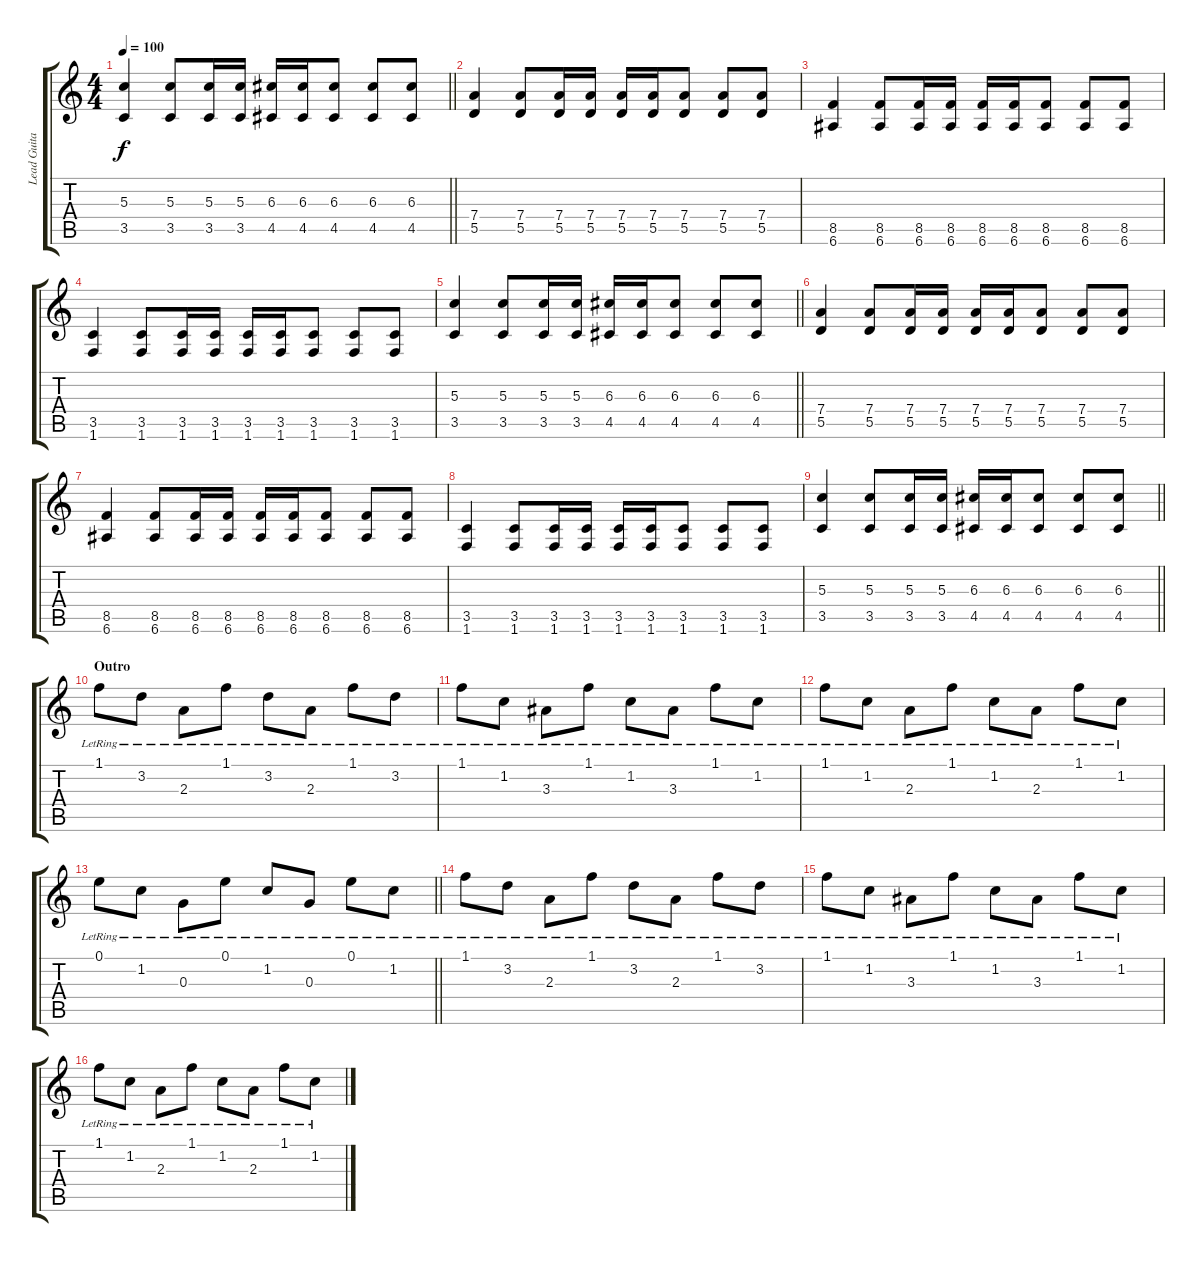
\track ("Lead Guitar" "Lead Guita") {instrument acousticguitarsteel}
\staff {score tabs}
\tuning (E4 B3 G3 D3 A2 E2) {hide}
\ts (4 4)
\tempo 100
\clef g2
\barLineRight lightlight
\ks c
(5.3 3.5).4{dy f} (5.3 3.5).8 (5.3 3.5).16 (5.3 3.5).16 (6.3 4.5).16 (6.3 4.5).16 (6.3 4.5).8 (6.3 4.5).8 (6.3 4.5).8 |
(7.4 5.5).4{volume 14 instrument overdrivenguitar} (7.4 5.5).8 (7.4 5.5).16 (7.4 5.5).16 (7.4 5.5).16 (7.4 5.5).16 (7.4 5.5).8 (7.4 5.5).8 (7.4 5.5).8 |
(8.5 6.6).4 (8.5 6.6).8 (8.5 6.6).16 (8.5 6.6).16 (8.5 6.6).16 (8.5 6.6).16 (8.5 6.6).8 (8.5 6.6).8 (8.5 6.6).8 |
(3.5 1.6).4 (3.5 1.6).8 (3.5 1.6).16 (3.5 1.6).16 (3.5 1.6).16 (3.5 1.6).16 (3.5 1.6).8 (3.5 1.6).8 (3.5 1.6).8 |
\barLineRight lightlight
(5.3 3.5).4 (5.3 3.5).8 (5.3 3.5).16 (5.3 3.5).16 (6.3 4.5).16 (6.3 4.5).16 (6.3 4.5).8 (6.3 4.5).8 (6.3 4.5).8 |
(7.4 5.5).4{volume 14 instrument overdrivenguitar} (7.4 5.5).8 (7.4 5.5).16 (7.4 5.5).16 (7.4 5.5).16 (7.4 5.5).16 (7.4 5.5).8 (7.4 5.5).8 (7.4 5.5).8 |
(8.5 6.6).4 (8.5 6.6).8 (8.5 6.6).16 (8.5 6.6).16 (8.5 6.6).16 (8.5 6.6).16 (8.5 6.6).8 (8.5 6.6).8 (8.5 6.6).8 |
(3.5 1.6).4 (3.5 1.6).8 (3.5 1.6).16 (3.5 1.6).16 (3.5 1.6).16 (3.5 1.6).16 (3.5 1.6).8 (3.5 1.6).8 (3.5 1.6).8 |
\barLineRight lightlight
(5.3 3.5).4 (5.3 3.5).8 (5.3 3.5).16 (5.3 3.5).16 (6.3 4.5).16 (6.3 4.5).16 (6.3 4.5).8 (6.3 4.5).8 (6.3 4.5).8 |
\section ("" "Outro")
1.1{lr}.8{instrument acousticguitarsteel} 3.2{lr}.8 2.3{lr}.8 1.1{lr}.8 3.2{lr}.8 2.3{lr}.8 1.1{lr}.8 3.2{lr}.8 |
1.1{lr}.8 1.2{lr}.8 3.3{lr}.8 1.1{lr}.8 1.2{lr}.8 3.3{lr}.8 1.1{lr}.8 1.2{lr}.8 |
1.1{lr}.8 1.2{lr}.8 2.3{lr}.8 1.1{lr}.8 1.2{lr}.8 2.3{lr}.8 1.1{lr}.8 1.2{lr}.8 |
\barLineRight lightlight
0.1{lr}.8 1.2{lr}.8 0.3{lr}.8 0.1{lr}.8 1.2{lr}.8 0.3{lr}.8 0.1{lr}.8 1.2{lr}.8 |
1.1{lr}.8 3.2{lr}.8 2.3{lr}.8 1.1{lr}.8 3.2{lr}.8 2.3{lr}.8 1.1{lr}.8 3.2{lr}.8 |
1.1{lr}.8 1.2{lr}.8 3.3{lr}.8 1.1{lr}.8 1.2{lr}.8 3.3{lr}.8 1.1{lr}.8 1.2{lr}.8 |
1.1{lr}.8 1.2{lr}.8 2.3{lr}.8 1.1{lr}.8 1.2{lr}.8 2.3{lr}.8 1.1{lr}.8 1.2{lr}.8
